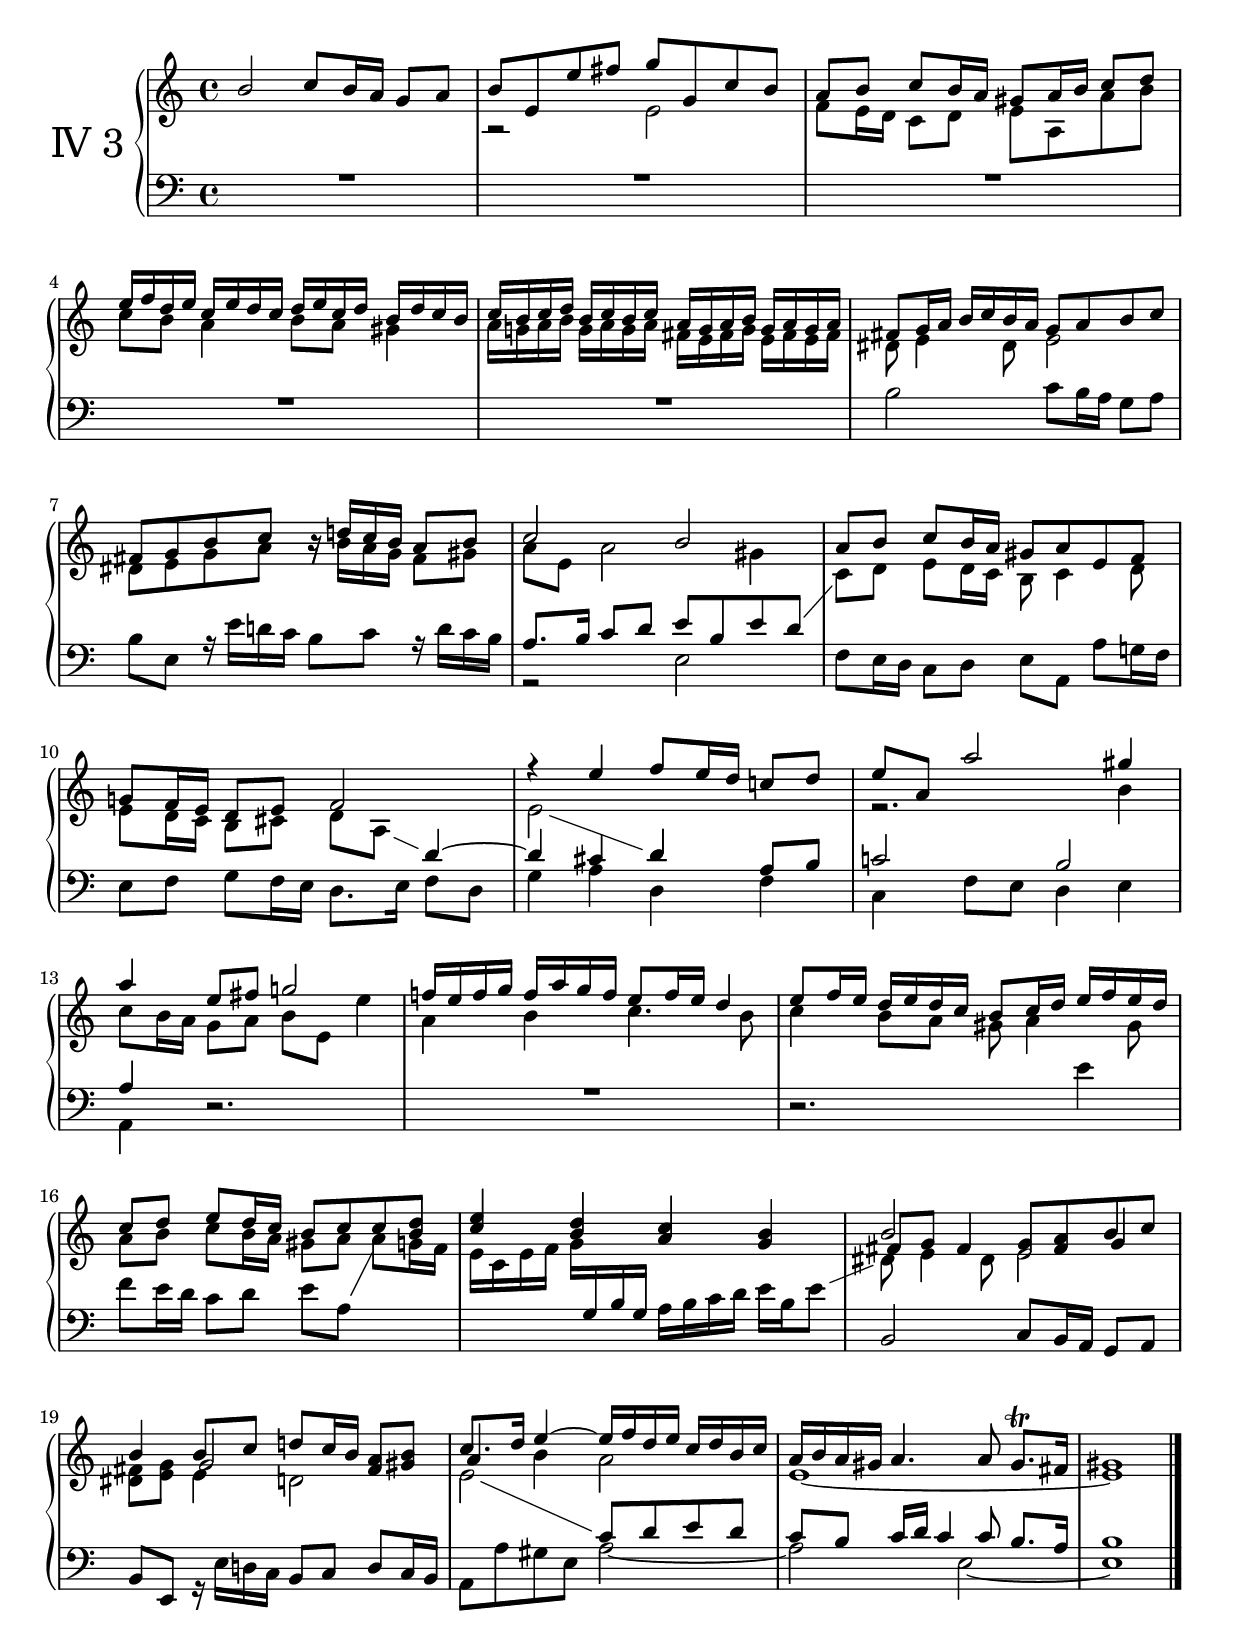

sopriii = \relative c''
{
	b2 c8 b16 a g8 a |
	b e, e' fis g g, c b |
	a b c b16 a gis8 a16 b c8 d |
	e16 f d e c e d c d e c d b d c b |
	c b c d b c b c a g a b g a g a |
	fis8 g16 a b c b a g8 a b c |
	fis,8 g b c r16 d c b a8 b |
	c2 b |
	s1 |
	s1 |
	r4 e f8 e16 d c8 d |
	e a, a'2 gis4 |
	a e8 fis g2 |
	f16 e f g f a g f e8 f16 e d4 |
	e8 f16 e d e d c b8 c16 d e f e d |
	c8 d e d16 c b8 c c <d b> |
	<e c>4 <d b> <c a> <b g> |
	b2 <g e>8 <a fis> b c |
	b4 b8 c d c16 b <a fis>8 <b gis> |
	c8. d16 e4 ~ e16 f d e c d b c |
	a b a gis a4. a8 gis8.\trill fis16 |
	gis1 |
	\bar "|."
}

altoiii = \relative c'
{
	
	s1 | 
	a2\rest e' |
	f8 e16 d c8 d e a, a' b |
	\showStaffSwitch
	c b a4 b8 a gis4 |
	a16 g a b g a g a fis e fis g e fis e fis |
	dis8 e4 dis8 e2 |
	dis8 e g a r16 b16 a g fis8 gis |
	a e a2 gis4 |
	\voiceOne
	a8 b c b16 a gis8 a e f |
	g f16 e d8 e f2 |
	\voiceTwo
	e \change Staff="down" \stemUp d4 \stemDown s | \hideStaffSwitch \change Staff="up"
	r2. b'4 |
	c8 b16 a g8 a b e, e'4|
	a, b c4. b8 |
	c4 b8 a gis a4 gis8 |
	a b c b16 a gis8 a s4 |
	s1 |
	\voiceThree
	\mergeDifferentlyHeadedOn
        fis8 g fis4 % e8 fis
        s4 g4 |
	s4 g2 s4 |
	a4 \voiceTwo b a2 |
	e1 ~|
	e1 |
}

tenoriii = \relative c'
{
	\showStaffSwitch
	%\change Staff = "up"
	\clef bass

	R1 |
	R1 |
	R1 |
	R1 |
	R1 |
	\stemNeutral
	b2 c8 b16 a g8 a |
	b e, r16 e' d c b8 c r16 d c b |
	\stemUp
	a8. b16 c8 d e b e d |
	\change Staff="up" \voiceTwo
	c d e d16 c b8 c4 d8 |
	e d16 c b8 cis d a \change Staff="down" \voiceOne d4 ~|
	d cis d a8 b |
	c2 b |
	a4 d,2.\rest |
	R1 |
	d2.\rest \stemNeutral e'4 |
	f8 e16 d c8 d e a, \change Staff="up" \voiceTwo a'8 g16 f |
	\hideStaffSwitch
	e c e f g \change Staff="down" \stemNeutral g, b g a b c d e b e8 |
	\showStaffSwitch
	\change Staff="up" \voiceTwo
	\mergeDifferentlyHeadedOn
	dis8 e4 dis8 e2 |
	<dis fis>8 <e g> e4 d2 |
	e \change Staff="down" \voiceOne c8 d e d |
	c b c16 d c4 c8 b8. a16 |
	b1 |
}

bassiii = \relative c
{
	R1 | 
	R1 | 
	R1 | 
	R1 | 
	R1 | 
	s1 | 
	s1 | 
	r2 e |
	f8 e16 d c8 d e a, a'g16 f |
	e8 f g f16 e d8. e16 f8 d |
	g4 a d, f |
	c f8 e d4 e |
	a, s2. |
	R1 |
	s1 |
	s1 |
	s1 |
	\stemNeutral
	b2 c8 b16 a g8 a |
	b e, r16 e' d c b8 c d c16 b |
	\stemDown
	a8 a' gis e a2 ~|
	a e ~|
	e1|
}

\include "merge.ly"
\score
{
	\new PianoStaff <<
		\accidentalStyle "piano"

		\set PianoStaff.instrumentName = # "Ⅳ 3"
		\new Staff = "up" << { \sopriii } \\ {\altoiii} >>
		\new Staff = "down" << {\tenoriii } \\ {\bassiii} >>
	>>
	\layout 
	{
		\context { \PianoStaff \override InstrumentName #'font-size = #5  }
		\context { \Staff \consists #merge-rests-engraver }
		\context { \Staff \consists #merge-mmrests-engraver }
		\context 
		{
			%\Score
			%\override SpacingSpanner.common-shortest-duration = #(ly:make-moment 1/8)
		}
	}
	\midi {\tempo 4=100}
}